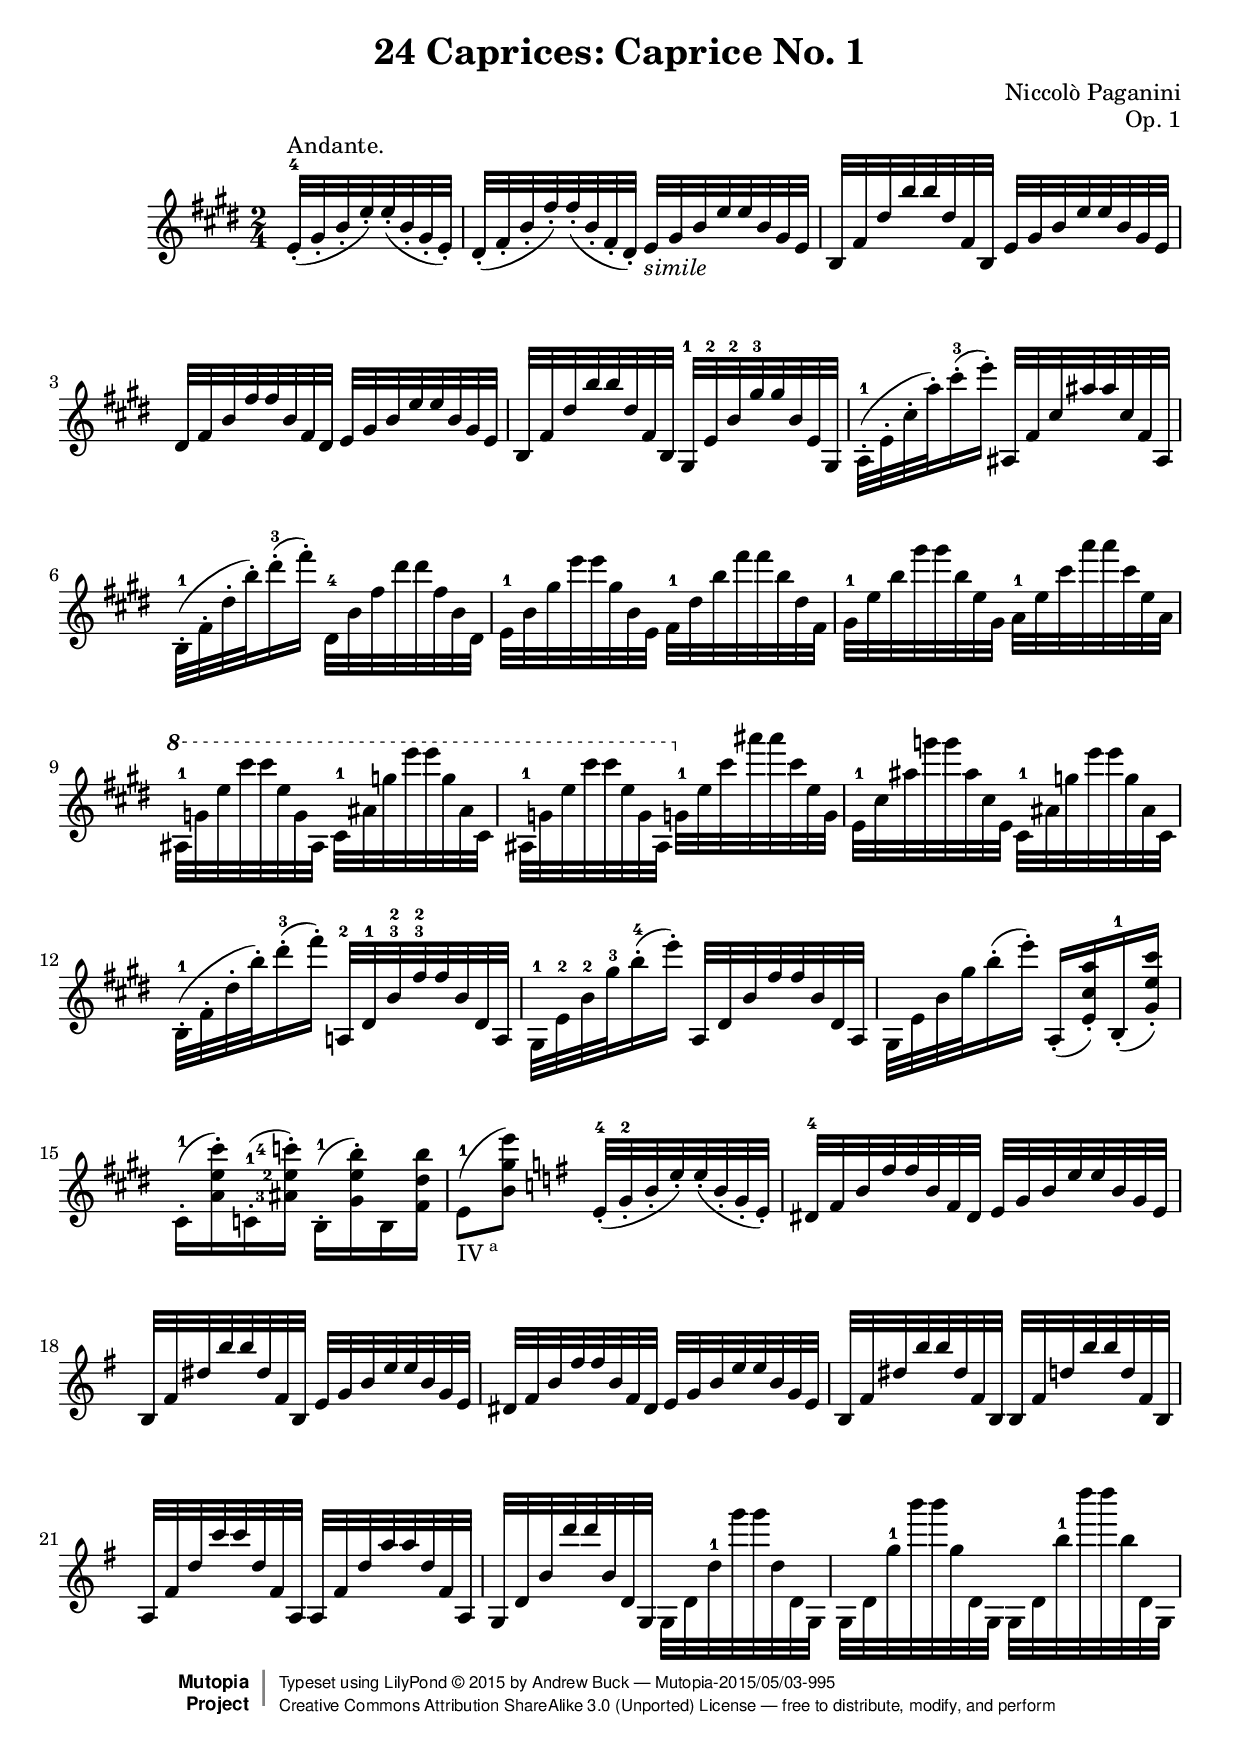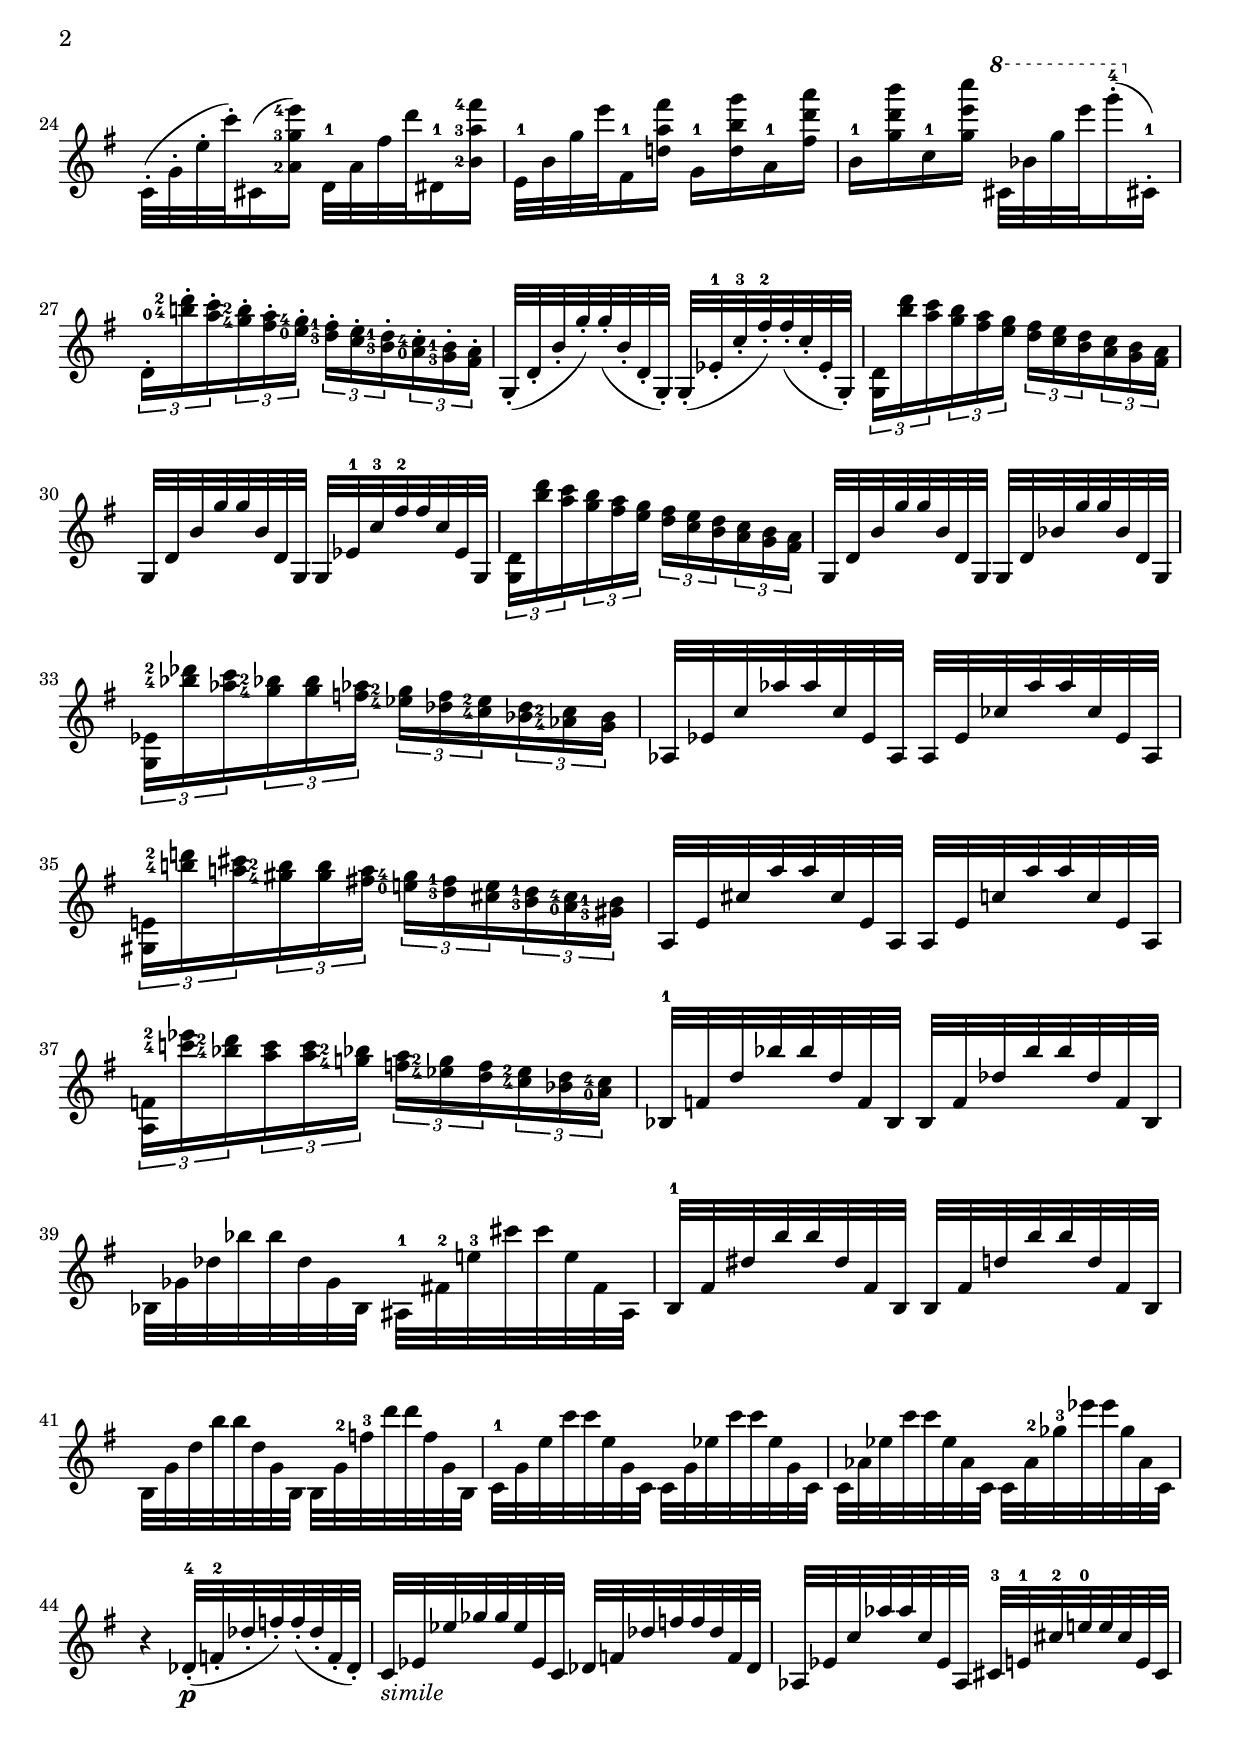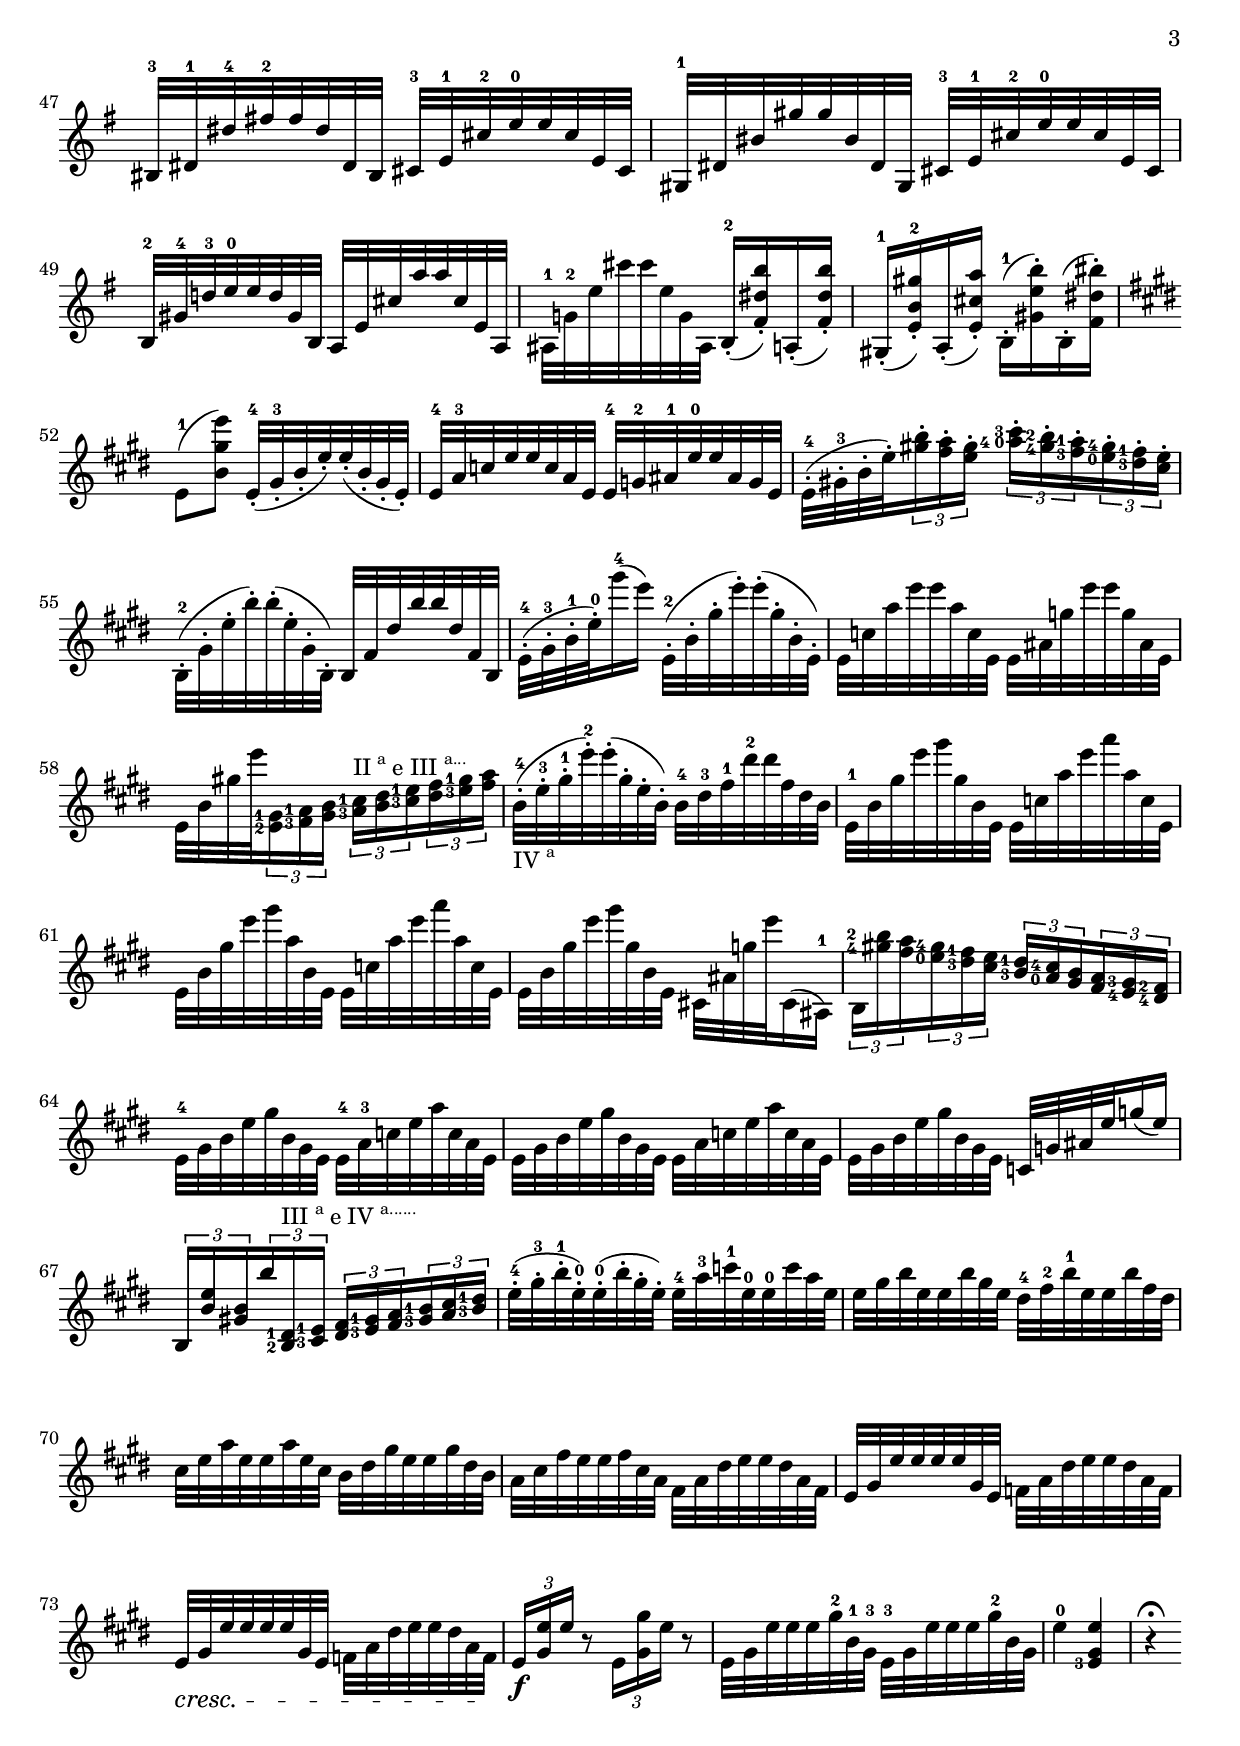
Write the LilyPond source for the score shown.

\version "2.18.2"

% ****************************** Final Version *********************************
mbreak = { }
renderingOff = { }
renderingOn = { }
% ******************************************************************************

% ****************************** Draft Version *********************************
% comment out these lines to render a final version
%	mbreak = { \break }
%	renderingOff =  { \set Score.skipTypesetting = ##f }
%	renderingOn = { \set Score.skipTypesetting = ##t }
% ******************************************************************************

\header
{
  title = "24 Caprices: Caprice No. 1"
  composer = "Niccolò Paganini"
  opus = "Op. 1"

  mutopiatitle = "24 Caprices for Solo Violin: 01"
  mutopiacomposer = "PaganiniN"
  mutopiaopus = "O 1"
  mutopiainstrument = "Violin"
  date = ""
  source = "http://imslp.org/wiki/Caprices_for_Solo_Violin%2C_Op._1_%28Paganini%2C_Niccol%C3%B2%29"
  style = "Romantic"
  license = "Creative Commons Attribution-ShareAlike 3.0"
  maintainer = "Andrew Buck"
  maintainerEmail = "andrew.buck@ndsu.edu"

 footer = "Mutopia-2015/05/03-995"
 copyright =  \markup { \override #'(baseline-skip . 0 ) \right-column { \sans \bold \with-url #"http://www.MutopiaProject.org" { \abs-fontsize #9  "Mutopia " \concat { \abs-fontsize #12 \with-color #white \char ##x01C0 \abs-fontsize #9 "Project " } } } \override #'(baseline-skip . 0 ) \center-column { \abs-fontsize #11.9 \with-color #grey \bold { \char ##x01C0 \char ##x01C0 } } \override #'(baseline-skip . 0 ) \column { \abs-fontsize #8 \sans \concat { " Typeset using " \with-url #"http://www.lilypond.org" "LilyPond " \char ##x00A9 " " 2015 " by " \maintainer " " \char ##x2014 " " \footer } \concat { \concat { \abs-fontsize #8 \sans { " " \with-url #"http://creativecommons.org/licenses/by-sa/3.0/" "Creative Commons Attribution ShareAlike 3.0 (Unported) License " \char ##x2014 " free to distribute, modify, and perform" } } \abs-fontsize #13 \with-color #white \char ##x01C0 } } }
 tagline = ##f
}

\version "2.18.2"

capriceOne = {

  \set Staff.midiInstrument = "violin"

  \key e \major
  \time 2/4

  \relative c'
  {
    % Page 1 - Line 1 - Measure (upbeat) 1
    \partial 32*8 e32-.-4^\markup{Andante.}( gis-. b-. e-.)	e-.( b-. gis-. e-.)		| %-Checked
    dis-.( fis-. b-. fis'-.)	fis-.( b,-. fis-. dis-.)	e_\markup{\italic{simile}} gis b e	e b gis e		| %-Checked
    b fis' dis' b'	b dis, fis, b,	e gis b e	e b gis e		| %-Checked
    dis fis b fis'	fis b, fis dis	e gis b e	e b gis e		| %-Checked
    \mbreak

    % Page 1 - Line 2 - Measure 4
    b fis' dis' b'	b dis, fis, b,	gis-1 e'-2 b'-2 gis'-3	gis b, e, gis,		| %-Checked
    a-.-1( e'-. cis'-. a'-.)	cis16-.-3( e-.)	ais,,,32 fis' cis' ais'	ais cis, fis, ais,		| %-Checked
    b-.-1( fis'-. dis'-. b'-.)	dis16-.-3( fis-.)	dis,,32-4 b' fis' dis'	dis fis, b, dis,		| %-Checked
    e-1 b' gis' e'	e gis, b, e,	fis-1 dis' b' fis'	fis b, dis, fis,		| %-Checked
    \mbreak

    % Page 1 - Line 3 - Measure 8
    gis-1 e' b' gis'	gis b, e, gis,	a-1 e' cis' a'	a cis, e, a,		| %-Checked
    \ottava #1 ais-1 g' e' cis'	cis e, g, ais,	cis-1 ais' g' e'	e g, ais, cis,		| %-Checked
    ais-1 g' e' cis'	cis e, g, ais,	\ottava #0 g-1 e' cis' ais'	ais cis, e, g,		| %-Checked
    e-1 cis' ais' g'	g ais, cis, e,	cis-1 ais' g' e'	e g, ais, cis,		| %-Checked
    \mbreak

    % Page 1 - Line 4 - Measure 12
    b-.-1( fis'-. dis'-. b'-.)	dis16-.-3( fis-.)	a,,,!32-2 dis-1 b'-3-2 fis'-3-2	fis b, dis, a		| %-Checked
    gis-1 e'-2 b'-2 gis'-3	b16-.-4( e-.)	a,,,32 dis b' fis'	fis b, dis, a		| %-Checked
    gis e' b' gis'	b16-.( e-.)	a,,,16-.( < e' cis' a' >-.) b-.-1( < gis' e' cis' >-.)		| %-Checked
    cis,-.-1( < a' e' cis' >-.)
    \set fingeringOrientations = #'(left left left)
    c,-.-1( < ais'-3 e'-2 c'!-4 >-.)	b,-.-1( < gis' e' b' >-.)	b, < fis' dis' b' >		| %-Checked
    \mbreak

    % Page 1 - Line 5 - Measure 16
    e8-1_\markup{IV\super{a}}( < b' gis' e' >) \key g \major e,32-.-4( g-.-2 b-. e-.) e-.( b-. g-. e-.)		| %-Checked
    dis-4 fis b fis'	fis b, fis dis	e g b e	e b g e		| %-Checked
    b fis' dis' b'	b dis, fis, b,	e g b e	e b g e		| %-Checked
    dis fis b fis'	fis b, fis dis	e g b e	e b g e		| %-Checked
    \mbreak

    % Page 1 - Line 6 - Measure 20
    b fis' dis' b'	b dis, fis, b,	b fis' d' b'	b d, fis, b,		| %-Checked
    a fis' d' c'	c d, fis, a,	a fis' d' a'	a d, fis, a,		| %-Checked
    g d' b' d'	d b, d, g,	g d' d'-1 g'	g d, d, g,		| %-Checked
    g d' g'-1 b'	b g, d, g,	g d' b''-1 d'	d b, d,, g,		| %-Checked
    \mbreak

    % Page 1 - Line 7 - Measure 24
    c-.( g'-. e'-. c'-.)	cis,,16( < a'-2 g'-3 e'-4 >)	d,32-1 a' fis' d'	dis,,16-1 < b'-2 a'-3 fis'-4 >		| %-Checked
    e,32-1 b' g' e'	fis,,16-1 < d'! a' fis' >	g,16-1 < d' b' g' >	a-1 < fis' d' a' >		| %-Checked
    b,-1 < g' d' b' >	c,-1 < g' e' c' >	\ottava #1 cis,32 bes' g' e'	g16-.-4( \ottava #0 cis,,,,-.-1)		| %-Checked
    \tuplet 3/2 { d16-.-0 < b''!-4 d-2 >-. < a c >-. }	\tuplet 3/2 { < g-4 b-2 >-. < fis a >-. < e-0 g-4 >-. }	\tuplet 3/2 { < d-3 fis-1 >-. < c e >-. < b-3 d-1 >-. }	\tuplet 3/2 { < a-0 c-4 >-. < g-3 b-1 >-. < fis a >-. }		| %-Checked
    \mbreak

    % Page 1 - Line 8 - Measure 28
    g,32-.( d'-. b'-. g'-.)	g-.( b,-. d,-. g,-.)	g-.( ees'-.-1 c'-.-3 fis-.-2)	fis-.( c-. ees,-. g,-.)		| %-Checked
    \tuplet 3/2 { < g d' >16 < b'' d > < a c > }	\tuplet 3/2 { < g b > < fis a > < e g > }	\tuplet 3/2 { < d fis > < c e > < b d > }	\tuplet 3/2 { < a c > < g b > < fis a > }		| %-Checked
    g,32 d' b' g'	g b, d, g,	g ees'-1 c'-3 fis-2	fis c ees, g,		| %-Checked
    \tuplet 3/2 { < g d' >16 < b'' d > < a c > }	\tuplet 3/2 { < g b > < fis a > < e g > }	\tuplet 3/2 { < d fis > < c e > < b d > }	\tuplet 3/2 { < a c > < g b > < fis a > }		| %-Checked
    \mbreak

    % Page 1 - Line 9 - Measure 32
    g,32 d' b' g'	g b, d, g,	g d' bes' g'	g bes, d, g,		| %-Checked
    \tuplet 3/2 { < g ees' >16 < bes''-4 des-2 > < aes c > }	\tuplet 3/2 { < g-4 bes!-2 > < g bes > < f aes! > }	\tuplet 3/2 { < ees-4 g-2 > < des f > < c-4 ees-2 > }	\tuplet 3/2 { < bes des > < aes-4 c-2 > < g bes > }		| %-Checked
    aes,32 ees' c' aes'	aes c, ees, aes,	aes ees' ces' aes'	aes ces, ees, aes,		| %-Checked
    \mbreak

    % Page 1 - Line 10 - Measure 35
    \tuplet 3/2 { < gis e'! >16 < b''!-4 d!-2 > < a! cis > }	\tuplet 3/2 { < gis-4 b-2 > < gis b > < fis! a > }	\tuplet 3/2 { < e!-0 gis-4 > < d-3 fis-1 > < cis e > }	\tuplet 3/2 { < b-3 d-1 > < a-0 cis-4 > < gis-3 b -1 > }		| %-Checked
    a,32 e' cis' a'	a cis, e, a,	a e' c' a'	a c, e, a,		| %-Checked
    \tuplet 3/2 { < a f' >16 < c''!-4 ees-2 > < bes-4 d-2 > }	\tuplet 3/2 { < a c > < a c > < g!-4 bes!-2 > }	\tuplet 3/2 { < f a > < ees-4 g-2 > < d f > }	\tuplet 3/2 { < c-4 ees-2 > < bes d > < a-0 c-4 > }		| %-Checked
    \mbreak

    % Page 2 - Line 1 - Measure 38
    bes,32-1 f' d' bes'	bes d, f, bes,	bes f' des' bes'	bes des, f, bes,		| %-Checked
    bes ges' des' bes'	bes des, ges, bes,	ais-1 fis'!-2 e'!-3 cis'	cis e, fis, ais,		| %-Checked
    b-1 fis' dis' b'	b dis, fis, b,	b fis' d' b'	b d, fis, b,		| %-Checked
    \mbreak

    % Page 2 - Line 2 - Measure 41
    b g' d' b'	b d, g, b,	b g'-2 f'-3 d'	d f, g, b,		| %-Checked
    c-1 g' e' c'	c e, g, c,	c g' ees' c'	c ees, g, c,		| %-Checked
    c aes' ees' c'	c ees, aes, c,	c aes'-2 ges'-3 ees'	ees ges, aes, c,		| %-Checked
    r4	des32-.-4\p( f-.-2 des'-. f-.)	f-.( des-. f,-. des-.)		| %-Checked
    \mbreak

    % Page 2 - Line 3 - Measure 45
    c_\markup{\italic{simile}} ees ees' ges	ges ees ees, c	des f des' f	f des f, des		| %-Checked
    aes ees' c' aes'	aes c, ees, aes,	cis-3 e!-1 cis'-2 e!-0	e cis e, cis		| %-Checked
    bis-3 dis-1 dis'-4 fis!-2	fis dis dis, bis	cis-3 e-1 cis'-2 e-0	e cis e, cis		| %-Checked
    \mbreak

    % Page 2 - Line 4 - Measure 48
    gis-1 dis' bis' gis'	gis bis, dis, gis,	cis-3 e-1 cis'-2 e-0	e cis e, cis		| %-Checked
    b-2 gis'-4 d'!-3 e-0	e d gis, b,	a e' cis' a'	a cis, e, a,		| %-Checked
    ais-1 g'!-2 e' cis'	cis e, g, ais,	b16-.-2( < fis' dis' b' >-.)	a,-.( < fis' dis' b' >-.)		| %-Checked
    gis,-.-1( < e' b' gis' >-.-2)	a,-.( < e' cis' a' >-.)	b-.-1( < gis' e' b' >-.)	b,-.( < fis' dis' bis' >-.)		| %-Checked
    \key e \major
    \mbreak

    % Page 2 - Line 5 - Measure 52
    e8-1( < b' gis' e' >)	e,32-.-4( gis-.-3 b-. e-.)	e-.( b-. gis-. e-.)		| %-Checked
    e-4 a-3 c e	e c a e	e-4 g-2 ais-1 e'-0	e ais, g e		| %-Checked
    e-.-4( gis!-.-3 b-. e-.)	\tuplet 3/2 { < gis! b >16-. < fis a >-. < e gis >-. }	\tuplet 3/2 { < a-0-4 cis-3 >-. < gis-4 b-2 >-. < fis-3 a-1 >-. }	\tuplet 3/2 { < e-0 gis-4 >-. < dis-3 fis-1 > -. < cis e >-. }		| %-Checked
    b,32-.-2( gis'-. e'-. b'-.)	b-.( e,-. gis,-. b,-.)	b fis' dis' b'	b dis, fis, b,		| %-Checked
    \mbreak

    % Page 2 - Line 6 - Measure 56
    e-.-4( gis-.-3 b-.-1 e-.-0)	gis'16-4( e)	e,,32-.-2( b'-. gis'-. e'-.)	e-.( gis,-. b,-. e,-.)		| %-Checked
    e c' a' e'	e a, c, e,	e ais g' e'	e g, ais, e		| %-Checked
    e b' gis'! e'	\tuplet 3/2 { < e,,-2 gis-1 >16 < fis-3 a-1 > < gis b > }	\tuplet 3/2 { < a-3 cis-1 >^\markup{II\super{a} e III\super{a...}} < b dis > < cis-3 e-1 > }	\tuplet 3/2 { < dis fis > < e-3 gis-1 > < fis a > }		| %-Checked
    b,32-.-4(_\markup{IV\super{a}} e-.-3 gis-.-1 e'-.-2)	e-.( gis,-. e-. b-.)	b-4 dis-3 fis-1 dis'-2	dis fis, dis b		| %-Checked
    \mbreak

    % Page 2 - Line 7 - Measure 60
    e,-1 b' gis' e'	gis gis, b, e,	e c' a' e'	a a, c, e,		| %-Checked
    e b' gis' e'	gis a, b, e,	e c' a' e'	a a, c, e,		| %-Checked
    e b' gis' e'	gis gis, b, e,	cis! ais' g' e'	cis,,16( ais-1)		| %-Checked
    \tuplet 3/2 { b < gis''!-4 b-2 > < fis a > }	\tuplet 3/2 { < e-0 gis-4 > < dis-3 fis-1 > < cis e > }	\tuplet 3/2 { < b-3 dis-1 > < a-0 cis-4 > < gis b > }	\tuplet 3/2 { < fis a > < e-4 gis-3 > < dis-4 fis-2 > }		| %-Checked
    \mbreak

    % Page 2 - Line 8 - Measure 64
    e32-4 gis b e	gis b, gis e	e-4 a-3 c e	a c, a e		| %-Checked
    e gis b e	gis b, gis e	e a c e	a c, a e		| %-Checked
    e gis b e	gis b, gis e	c g' ais e'	g16( e)		| %-Checked
    \tuplet 3/2 { b, < b' e > < gis! b > }	\tuplet 3/2 { b' < b,,-2 dis-1 >^\markup{III\super{a} e IV\super{a......}} < cis-3 e-1 > }	\tuplet 3/2 { < dis fis > < e-3 gis-1 > < fis a > }	\tuplet 3/2 { < gis-3 b-1 > < a cis > < b-3 dis-1 > }		| %-Checked
    \mbreak

    % Page 2 - Line 9 - Measure 68
    e32-.-4( gis-.-3 b-.-1 e,-.-0)	e-.-0( b'-. gis-. e-.)	e-4 a-3 c-1 e,-0	e-0 c' a e		| %-Checked
    e gis b e,	e b' gis e	dis-4 fis-2 b-1 e,	e b' fis dis		| %-Checked
    cis e a e	e a e cis	b dis gis e	e gis dis b		| %-Checked
    a cis fis e	e fis cis a	fis a dis e	e dis a fis		| %-Checked
    \mbreak

    % Page 2 - Line 10 - Measure 72
    e gis e' e	e e gis, e	f a dis e	e dis a f		| %-Checked
    \crescTextCresc
    e\< gis e' e	e e gis, e	f a dis e	e dis a f\!		| %-Checked
    \tuplet 3/2 { e16\f < gis e' > e' }	r8	\tuplet 3/2 { e,16 < gis gis' > e' }	r8		| %-Checked
    e,32 gis e' e	e gis-2 b,-1 gis-3	e-3 gis e' e	e gis-2 b, gis		| %-Checked
    e'4-0	< e,-3 gis e' > r4\fermata 				%-End of Piece
    \pageBreak
  }

}


\score
{
  \capriceOne

  \layout { }
  \midi { }
}
